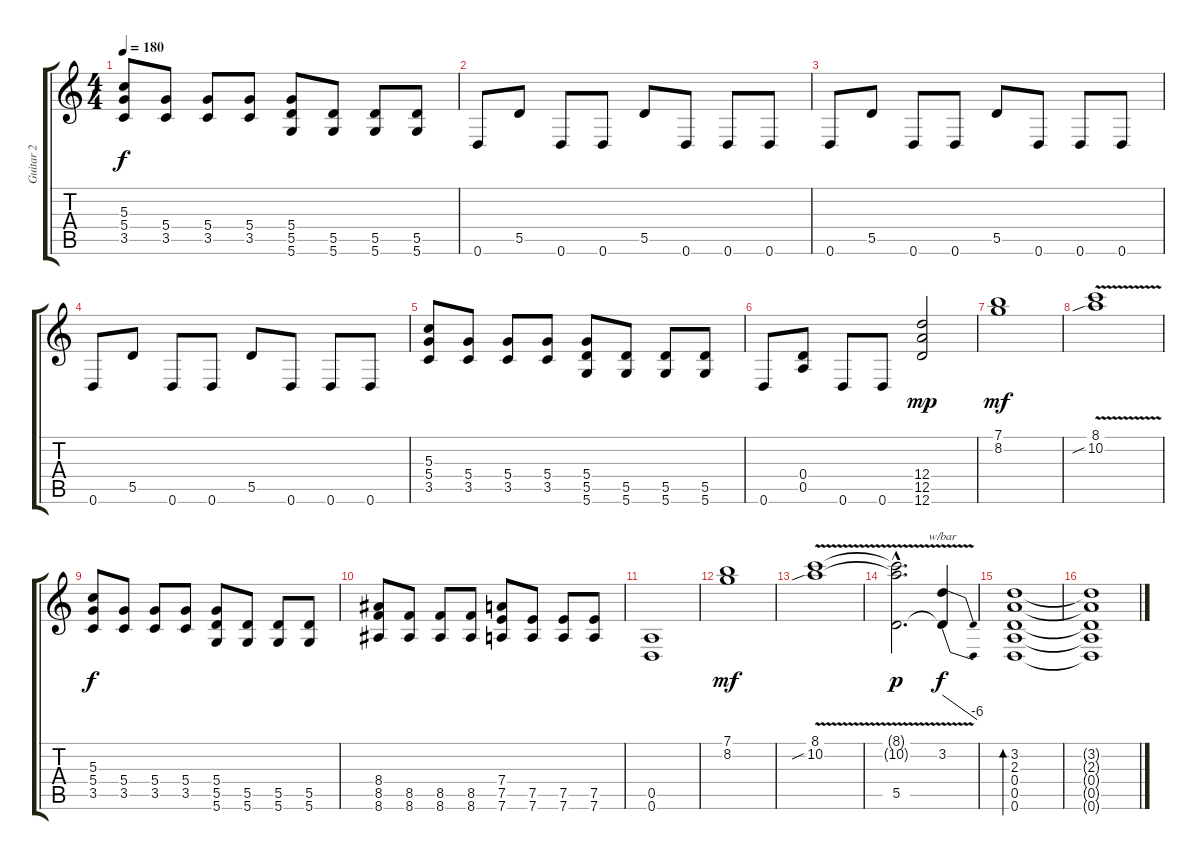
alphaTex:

\track ("Guitar 2" "Guitar 2") {instrument distortionguitar}
\staff {score tabs}
\tuning (E4 B3 G3 D3 A2 D2) {hide}
\ts (4 4)
\tempo 180
\clef g2
\ks c
(5.3 5.4 3.5).8{dy f instrument distortionguitar} (5.4 3.5).8 (5.4 3.5).8 (5.4 3.5).8 (5.4 5.5 5.6).8 (5.5 5.6).8 (5.5 5.6).8 (5.5 5.6).8 |
0.6.8 5.5.8 0.6.8 0.6.8 5.5.8 0.6.8 0.6.8 0.6.8 |
0.6.8 5.5.8 0.6.8 0.6.8 5.5.8 0.6.8 0.6.8 0.6.8 |
0.6.8 5.5.8 0.6.8 0.6.8 5.5.8 0.6.8 0.6.8 0.6.8 |
(5.3 5.4 3.5).8 (5.4 3.5).8 (5.4 3.5).8 (5.4 3.5).8 (5.4 5.5 5.6).8 (5.5 5.6).8 (5.5 5.6).8 (5.5 5.6).8 |
0.6.8 (0.4 0.5).8 0.6.8 0.6.8 (12.4 12.5 12.6).2{dy mp} |
(7.1 8.2).1{dy mf} |
(8.1{v} 10.2{sib}).1 |
(5.3 5.4 3.5).8{dy f} (5.4 3.5).8 (5.4 3.5).8 (5.4 3.5).8 (5.4 5.5 5.6).8 (5.5 5.6).8 (5.5 5.6).8 (5.5 5.6).8 |
(8.4 8.5 8.6).8 (8.5 8.6).8 (8.5 8.6).8 (8.5 8.6).8 (7.4 7.5 7.6).8 (7.5 7.6).8 (7.5 7.6).8 (7.5 7.6).8 |
(0.5 0.6).1 |
(7.1 8.2).1{dy mf} |
(8.1{v} 10.2{sib}).1 |
(8.1{hac t} 10.2{hac t} 5.5{v hac}).2{d dy p} (3.2 5.5{t}).4{tbe (dive default 0 0 60 -24) dy f} |
(3.2 2.3 0.4 0.5 0.6).1{bd 120 instrument acousticguitarsteel} |
(3.2{t} 2.3{t} 0.4{t} 0.5{t} 0.6{t}).1
